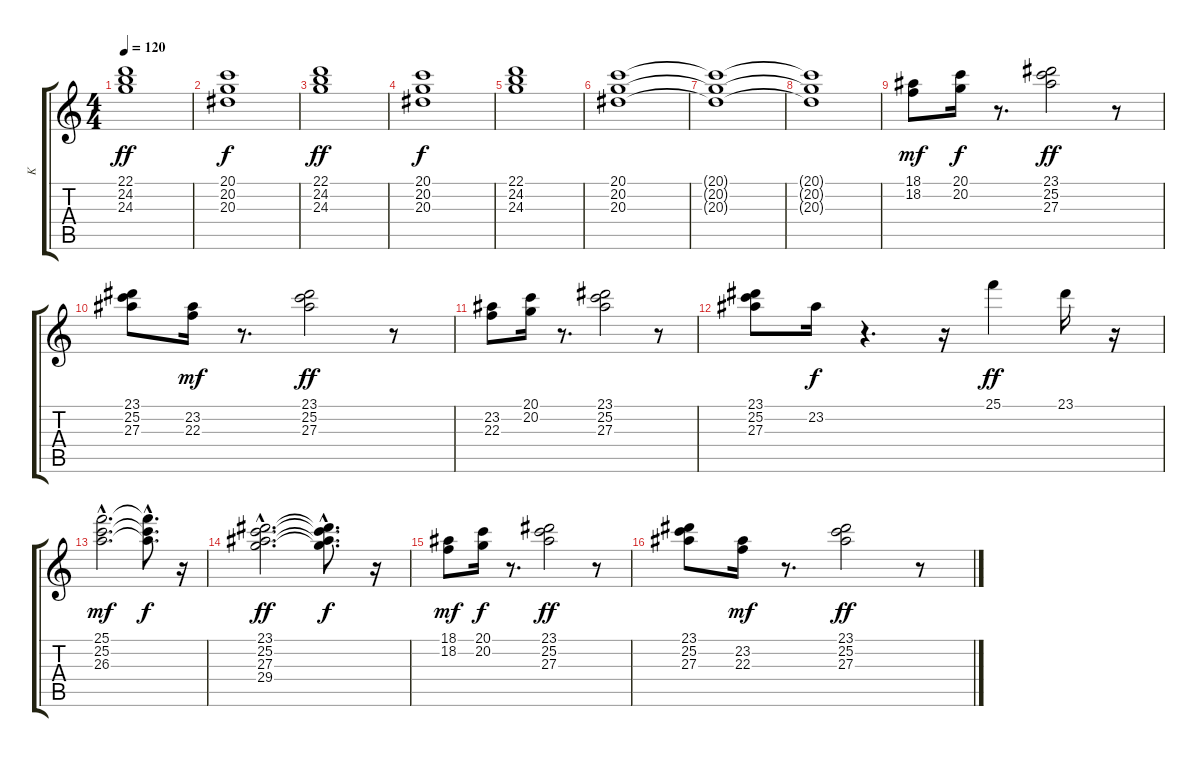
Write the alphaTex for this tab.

\track ("K" "K") {instrument rockorgan}
\staff {score tabs}
\tuning (E4 B3 G3 D3 A2 E2) {hide}
\ts (4 4)
\tempo 120
\clef g2
\ks c
(22.1 24.2 24.3).1{dy ff volume 9} |
(20.1 20.2 20.3).1{dy f} |
(22.1 24.2 24.3).1{dy ff} |
(20.1 20.2 20.3).1{dy f} |
(22.1 24.2 24.3).1 |
(20.1 20.2 20.3).1 |
(20.1{t} 20.2{t} 20.3{t}).1 |
(20.1{t} 20.2{t} 20.3{t}).1 |
(18.1 18.2).8{dy mf} (20.1 20.2).16{dy f} r.8{d} (23.1 25.2 27.3).2{dy ff} r.8 |
(23.1 25.2 27.3).8 (23.2 22.3).16{dy mf} r.8{d} (23.1 25.2 27.3).2{dy ff} r.8 |
(23.2 22.3).8 (20.1 20.2).16 r.8{d} (23.1 25.2 27.3).2 r.8 |
(23.1 25.2 27.3).8 23.2.16{dy f} r.4{d} r.16 25.1.4{dy ff} 23.1.16 r.16 |
(25.1{hac} 25.2{hac} 26.3{hac}).2{d dy mf} (25.1{hac t} 25.2{hac t} 26.3{hac t}).8{d dy f} r.16 |
(23.1{hac} 25.2{hac} 27.3{hac} 29.4{hac}).2{d dy ff} (23.1{hac t} 25.2{hac t} 27.3{hac t} 29.4{hac t}).8{d dy f} r.16 |
(18.1 18.2).8{dy mf} (20.1 20.2).16{dy f} r.8{d} (23.1 25.2 27.3).2{dy ff} r.8 |
(23.1 25.2 27.3).8 (23.2 22.3).16{dy mf} r.8{d} (23.1 25.2 27.3).2{dy ff} r.8
